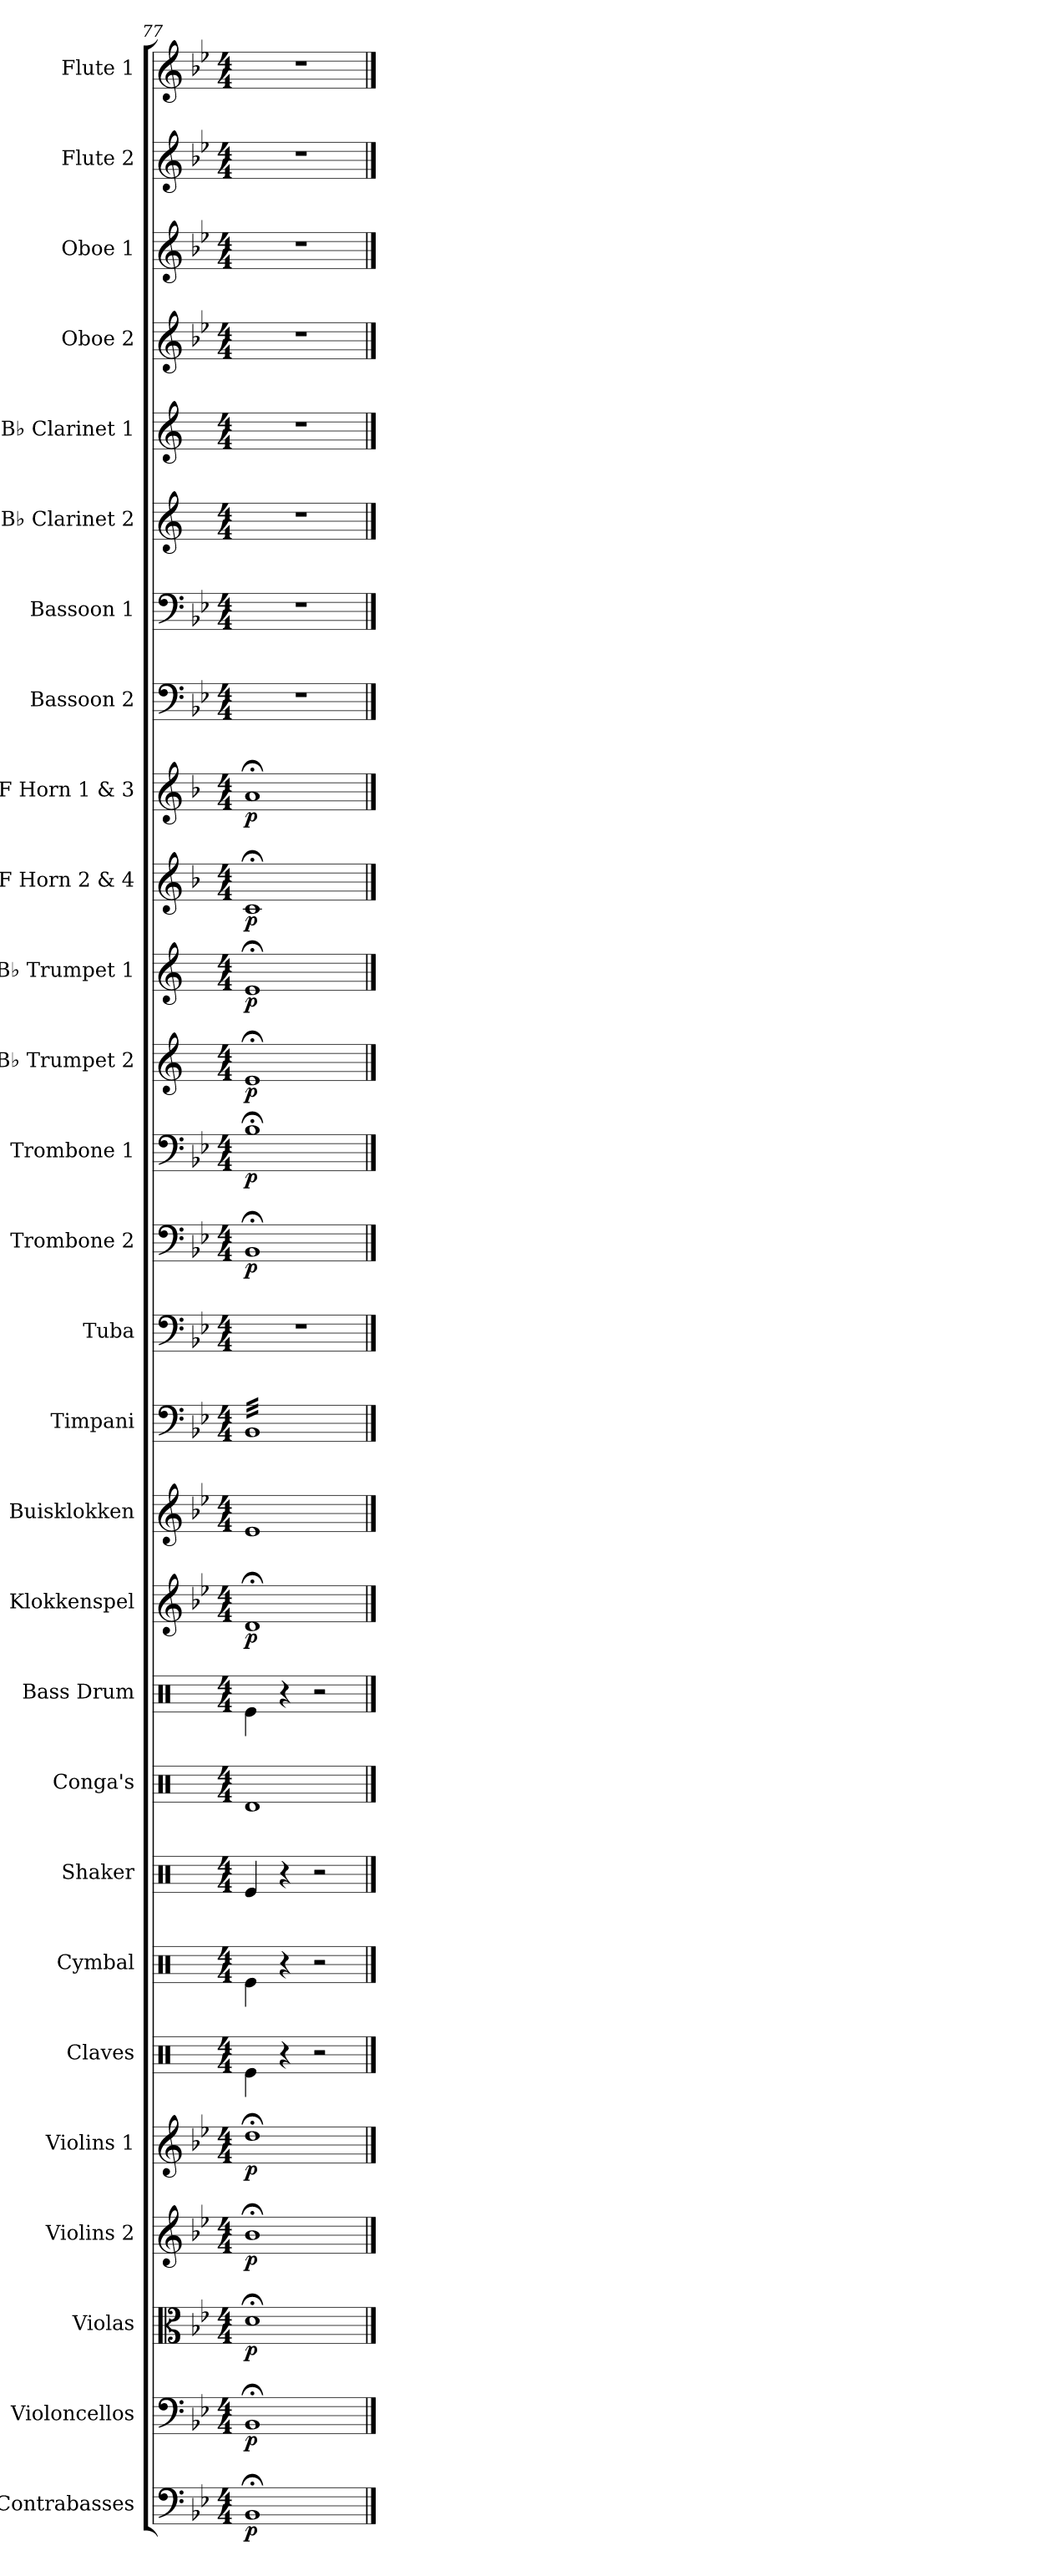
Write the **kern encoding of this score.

**kern	**dynam	**kern	**dynam	**kern	**dynam	**kern	**dynam	**kern	**dynam	**kern	**kern	**kern	**kern	**kern	**kern	**dynam	**kern	**kern	**kern	**kern	**dynam	**kern	**dynam	**kern	**dynam	**kern	**dynam	**kern	**dynam	**kern	**dynam	**kern	**kern	**kern	**kern	**kern	**kern	**kern	**kern
*part28	*part28	*part27	*part27	*part26	*part26	*part25	*part25	*part24	*part24	*part23	*part22	*part21	*part20	*part19	*part18	*part18	*part17	*part16	*part15	*part14	*part14	*part13	*part13	*part12	*part12	*part11	*part11	*part10	*part10	*part9	*part9	*part8	*part7	*part6	*part5	*part4	*part3	*part2	*part1
*staff28	*staff28	*staff27	*staff27	*staff26	*staff26	*staff25	*staff25	*staff24	*staff24	*staff23	*staff22	*staff21	*staff20	*staff19	*staff18	*staff18	*staff17	*staff16	*staff15	*staff14	*staff14	*staff13	*staff13	*staff12	*staff12	*staff11	*staff11	*staff10	*staff10	*staff9	*staff9	*staff8	*staff7	*staff6	*staff5	*staff4	*staff3	*staff2	*staff1
*I"Contrabasses	*	*I"Violoncellos	*	*I"Violas	*	*I"Violins 2	*	*I"Violins 1	*	*I"Claves	*I"Cymbal	*I"Shaker	*I"Conga's	*I"Bass Drum	*I"Klokkenspel	*	*I"Buisklokken	*I"Timpani	*I"Tuba	*I"Trombone 2	*	*I"Trombone 1	*	*I"B♭ Trumpet 2	*	*I"B♭ Trumpet 1	*	*I"F Horn 2 &amp; 4	*	*I"F Horn 1 &amp; 3	*	*I"Bassoon 2	*I"Bassoon 1	*I"B♭ Clarinet 2	*I"B♭ Clarinet 1	*I"Oboe 2	*I"Oboe 1	*I"Flute 2	*I"Flute 1
*I'Cbs.	*	*I'Vcs.	*	*I'Vlas.	*	*I'Vlns. 2	*	*I'Vlns. 1	*	*I'Clv.	*I'Cym.	*I'Sh.	*I'Con.	*I'B. Dr.	*I'Klok.	*	*I'Klok.	*I'Timp.	*I'Tba.	*I'Tbn. 2	*	*I'Tbn. 1	*	*I'B♭ Tpt. 2	*	*I'B♭ Tpt. 1	*	*I'F Hn. 2 4	*	*I'F Hn. 1 3	*	*I'Bsn. 2	*I'Bsn. 1	*I'B♭ Cl. 2	*I'B♭ Cl. 1	*I'Ob. 2	*I'Ob. 1	*I'Fl. 2	*I'Fl. 1
*clefF4	*	*clefF4	*	*clefC3	*	*clefG2	*	*clefG2	*	*clefX	*clefX	*clefX	*clefX	*clefX	*clefG2	*	*clefG2	*clefF4	*clefF4	*clefF4	*	*clefF4	*	*clefG2	*	*clefG2	*	*clefG2	*	*clefG2	*	*clefF4	*clefF4	*clefG2	*clefG2	*clefG2	*clefG2	*clefG2	*clefG2
*ITrd7c12	*	*	*	*	*	*	*	*	*	*	*	*	*	*	*ITrd-14c-24	*	*	*	*	*	*	*	*	*ITrd1c2	*	*ITrd1c2	*	*ITrd4c7	*	*ITrd4c7	*	*	*	*ITrd1c2	*ITrd1c2	*	*	*	*
*k[b-e-]	*	*k[b-e-]	*	*k[b-e-]	*	*k[b-e-]	*	*k[b-e-]	*	*k[]	*k[]	*k[]	*k[]	*k[]	*k[b-e-]	*	*k[b-e-]	*k[b-e-]	*k[b-e-]	*k[b-e-]	*	*k[b-e-]	*	*k[b-e-]	*	*k[b-e-]	*	*k[b-e-]	*	*k[b-e-]	*	*k[b-e-]	*k[b-e-]	*k[b-e-]	*k[b-e-]	*k[b-e-]	*k[b-e-]	*k[b-e-]	*k[b-e-]
*M4/4	*	*M4/4	*	*M4/4	*	*M4/4	*	*M4/4	*	*M4/4	*M4/4	*M4/4	*M4/4	*M4/4	*M4/4	*	*M4/4	*M4/4	*M4/4	*M4/4	*	*M4/4	*	*M4/4	*	*M4/4	*	*M4/4	*	*M4/4	*	*M4/4	*M4/4	*M4/4	*M4/4	*M4/4	*M4/4	*M4/4	*M4/4
=77	=77	=77	=77	=77	=77	=77	=77	=77	=77	=77	=77	=77	=77	=77	=77	=77	=77	=77	=77	=77	=77	=77	=77	=77	=77	=77	=77	=77	=77	=77	=77	=77	=77	=77	=77	=77	=77	=77	=77
!	!LO:DY:b	!	!LO:DY:b	!	!LO:DY:b	!	!LO:DY:b	!	!LO:DY:b	!	!	!	!	!	!	!LO:DY:b	!	!	!	!	!LO:DY:b	!	!LO:DY:b	!	!LO:DY:b	!	!LO:DY:b	!	!LO:DY:b	!	!LO:DY:b	!	!	!	!	!	!	!	!
*	*	*	*	*	*	*	*	*	*	*	*	*	*	*	*	*	*	*tremolo	*	*	*	*	*	*	*	*	*	*	*	*	*	*	*	*	*	*	*	*	*
1BBB-;<	p	1BB-;<	p	1d;<	p	1b-;<	p	1dd;<	p	4Re\	4Re\	4Re/	1Rd	4Re\	1ddd;<	p	1e-	32BB-LLL	1r	1BB-;<	p	1B-;<	p	1d;<	p	1d;<	p	1F;<	p	1d;<	p	1r	1r	1r	1r	1r	1r	1r	1r
.	.	.	.	.	.	.	.	.	.	.	.	.	.	.	.	.	.	32BB-	.	.	.	.	.	.	.	.	.	.	.	.	.	.	.	.	.	.	.	.	.
.	.	.	.	.	.	.	.	.	.	.	.	.	.	.	.	.	.	32BB-	.	.	.	.	.	.	.	.	.	.	.	.	.	.	.	.	.	.	.	.	.
.	.	.	.	.	.	.	.	.	.	.	.	.	.	.	.	.	.	32BB-	.	.	.	.	.	.	.	.	.	.	.	.	.	.	.	.	.	.	.	.	.
.	.	.	.	.	.	.	.	.	.	.	.	.	.	.	.	.	.	32BB-	.	.	.	.	.	.	.	.	.	.	.	.	.	.	.	.	.	.	.	.	.
.	.	.	.	.	.	.	.	.	.	.	.	.	.	.	.	.	.	32BB-	.	.	.	.	.	.	.	.	.	.	.	.	.	.	.	.	.	.	.	.	.
.	.	.	.	.	.	.	.	.	.	.	.	.	.	.	.	.	.	32BB-	.	.	.	.	.	.	.	.	.	.	.	.	.	.	.	.	.	.	.	.	.
.	.	.	.	.	.	.	.	.	.	.	.	.	.	.	.	.	.	32BB-	.	.	.	.	.	.	.	.	.	.	.	.	.	.	.	.	.	.	.	.	.
.	.	.	.	.	.	.	.	.	.	4r	4r	4r	.	4r	.	.	.	32BB-	.	.	.	.	.	.	.	.	.	.	.	.	.	.	.	.	.	.	.	.	.
.	.	.	.	.	.	.	.	.	.	.	.	.	.	.	.	.	.	32BB-	.	.	.	.	.	.	.	.	.	.	.	.	.	.	.	.	.	.	.	.	.
.	.	.	.	.	.	.	.	.	.	.	.	.	.	.	.	.	.	32BB-	.	.	.	.	.	.	.	.	.	.	.	.	.	.	.	.	.	.	.	.	.
.	.	.	.	.	.	.	.	.	.	.	.	.	.	.	.	.	.	32BB-	.	.	.	.	.	.	.	.	.	.	.	.	.	.	.	.	.	.	.	.	.
.	.	.	.	.	.	.	.	.	.	.	.	.	.	.	.	.	.	32BB-	.	.	.	.	.	.	.	.	.	.	.	.	.	.	.	.	.	.	.	.	.
.	.	.	.	.	.	.	.	.	.	.	.	.	.	.	.	.	.	32BB-	.	.	.	.	.	.	.	.	.	.	.	.	.	.	.	.	.	.	.	.	.
.	.	.	.	.	.	.	.	.	.	.	.	.	.	.	.	.	.	32BB-	.	.	.	.	.	.	.	.	.	.	.	.	.	.	.	.	.	.	.	.	.
.	.	.	.	.	.	.	.	.	.	.	.	.	.	.	.	.	.	32BB-	.	.	.	.	.	.	.	.	.	.	.	.	.	.	.	.	.	.	.	.	.
.	.	.	.	.	.	.	.	.	.	2r	2r	2r	.	2r	.	.	.	32BB-	.	.	.	.	.	.	.	.	.	.	.	.	.	.	.	.	.	.	.	.	.
.	.	.	.	.	.	.	.	.	.	.	.	.	.	.	.	.	.	32BB-	.	.	.	.	.	.	.	.	.	.	.	.	.	.	.	.	.	.	.	.	.
.	.	.	.	.	.	.	.	.	.	.	.	.	.	.	.	.	.	32BB-	.	.	.	.	.	.	.	.	.	.	.	.	.	.	.	.	.	.	.	.	.
.	.	.	.	.	.	.	.	.	.	.	.	.	.	.	.	.	.	32BB-	.	.	.	.	.	.	.	.	.	.	.	.	.	.	.	.	.	.	.	.	.
.	.	.	.	.	.	.	.	.	.	.	.	.	.	.	.	.	.	32BB-	.	.	.	.	.	.	.	.	.	.	.	.	.	.	.	.	.	.	.	.	.
.	.	.	.	.	.	.	.	.	.	.	.	.	.	.	.	.	.	32BB-	.	.	.	.	.	.	.	.	.	.	.	.	.	.	.	.	.	.	.	.	.
.	.	.	.	.	.	.	.	.	.	.	.	.	.	.	.	.	.	32BB-	.	.	.	.	.	.	.	.	.	.	.	.	.	.	.	.	.	.	.	.	.
.	.	.	.	.	.	.	.	.	.	.	.	.	.	.	.	.	.	32BB-	.	.	.	.	.	.	.	.	.	.	.	.	.	.	.	.	.	.	.	.	.
.	.	.	.	.	.	.	.	.	.	.	.	.	.	.	.	.	.	32BB-	.	.	.	.	.	.	.	.	.	.	.	.	.	.	.	.	.	.	.	.	.
.	.	.	.	.	.	.	.	.	.	.	.	.	.	.	.	.	.	32BB-	.	.	.	.	.	.	.	.	.	.	.	.	.	.	.	.	.	.	.	.	.
.	.	.	.	.	.	.	.	.	.	.	.	.	.	.	.	.	.	32BB-	.	.	.	.	.	.	.	.	.	.	.	.	.	.	.	.	.	.	.	.	.
.	.	.	.	.	.	.	.	.	.	.	.	.	.	.	.	.	.	32BB-	.	.	.	.	.	.	.	.	.	.	.	.	.	.	.	.	.	.	.	.	.
.	.	.	.	.	.	.	.	.	.	.	.	.	.	.	.	.	.	32BB-	.	.	.	.	.	.	.	.	.	.	.	.	.	.	.	.	.	.	.	.	.
.	.	.	.	.	.	.	.	.	.	.	.	.	.	.	.	.	.	32BB-	.	.	.	.	.	.	.	.	.	.	.	.	.	.	.	.	.	.	.	.	.
.	.	.	.	.	.	.	.	.	.	.	.	.	.	.	.	.	.	32BB-	.	.	.	.	.	.	.	.	.	.	.	.	.	.	.	.	.	.	.	.	.
.	.	.	.	.	.	.	.	.	.	.	.	.	.	.	.	.	.	32BB-JJJ	.	.	.	.	.	.	.	.	.	.	.	.	.	.	.	.	.	.	.	.	.
*	*	*	*	*	*	*	*	*	*	*	*	*	*	*	*	*	*	*Xtremolo	*	*	*	*	*	*	*	*	*	*	*	*	*	*	*	*	*	*	*	*	*
==	==	==	==	==	==	==	==	==	==	==	==	==	==	==	==	==	==	==	==	==	==	==	==	==	==	==	==	==	==	==	==	==	==	==	==	==	==	==	==
*-	*-	*-	*-	*-	*-	*-	*-	*-	*-	*-	*-	*-	*-	*-	*-	*-	*-	*-	*-	*-	*-	*-	*-	*-	*-	*-	*-	*-	*-	*-	*-	*-	*-	*-	*-	*-	*-	*-	*-
